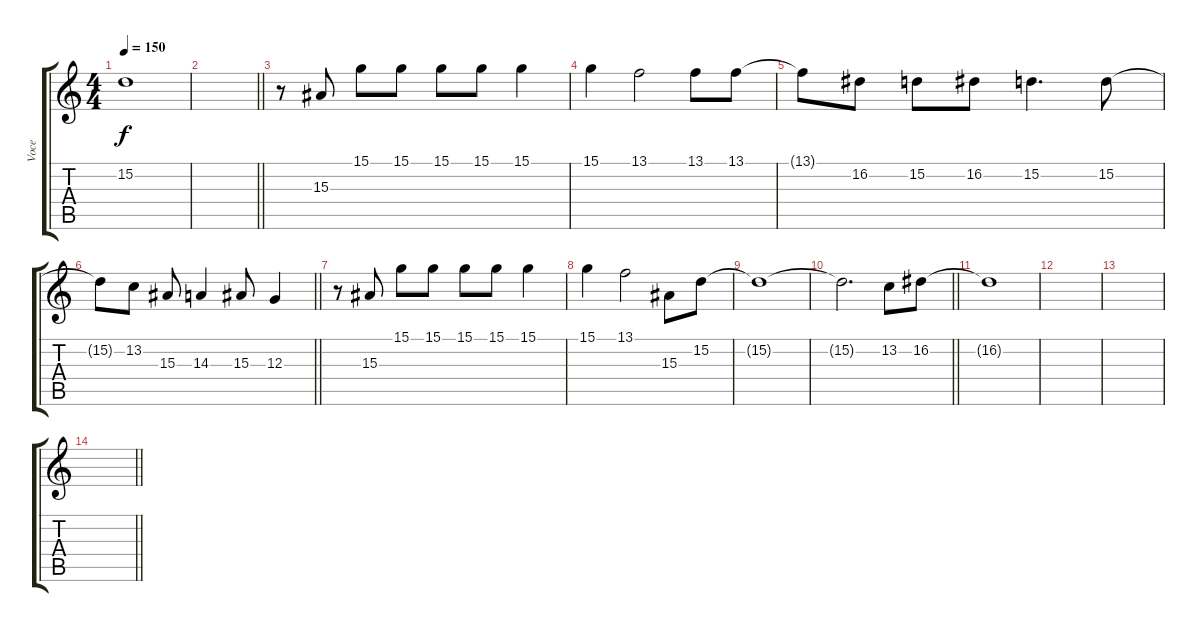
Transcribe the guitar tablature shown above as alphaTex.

\track ("Voce" "Voce") {instrument lead1square}
\staff {score tabs}
\tuning (E4 B3 G3 D3 A2 E2) {hide}
\ts (4 4)
\tempo 150
\clef g2
\ks c
15.2{t}.1{dy f} |
\barLineRight lightlight
|
r.8 15.3.8 15.1.8 15.1.8 15.1.8 15.1.8 15.1.4 |
15.1.4 13.1.2 13.1.8 13.1.8 |
13.1{t}.8 16.2.8 15.2.8 16.2.8 15.2.4{d} 15.2.8 |
\barLineRight lightlight
15.2{t}.8 13.2.8 15.3.8 14.3.4 15.3.8 12.3.4 |
r.8 15.3.8 15.1.8 15.1.8 15.1.8 15.1.8 15.1.4 |
15.1.4 13.1.2 15.3.8 15.2.8 |
15.2{t}.1 |
\barLineRight lightlight
15.2{t}.2{d} 13.2.8 16.2.8 |
16.2{t}.1 |
|
|
\barLineRight lightlight
